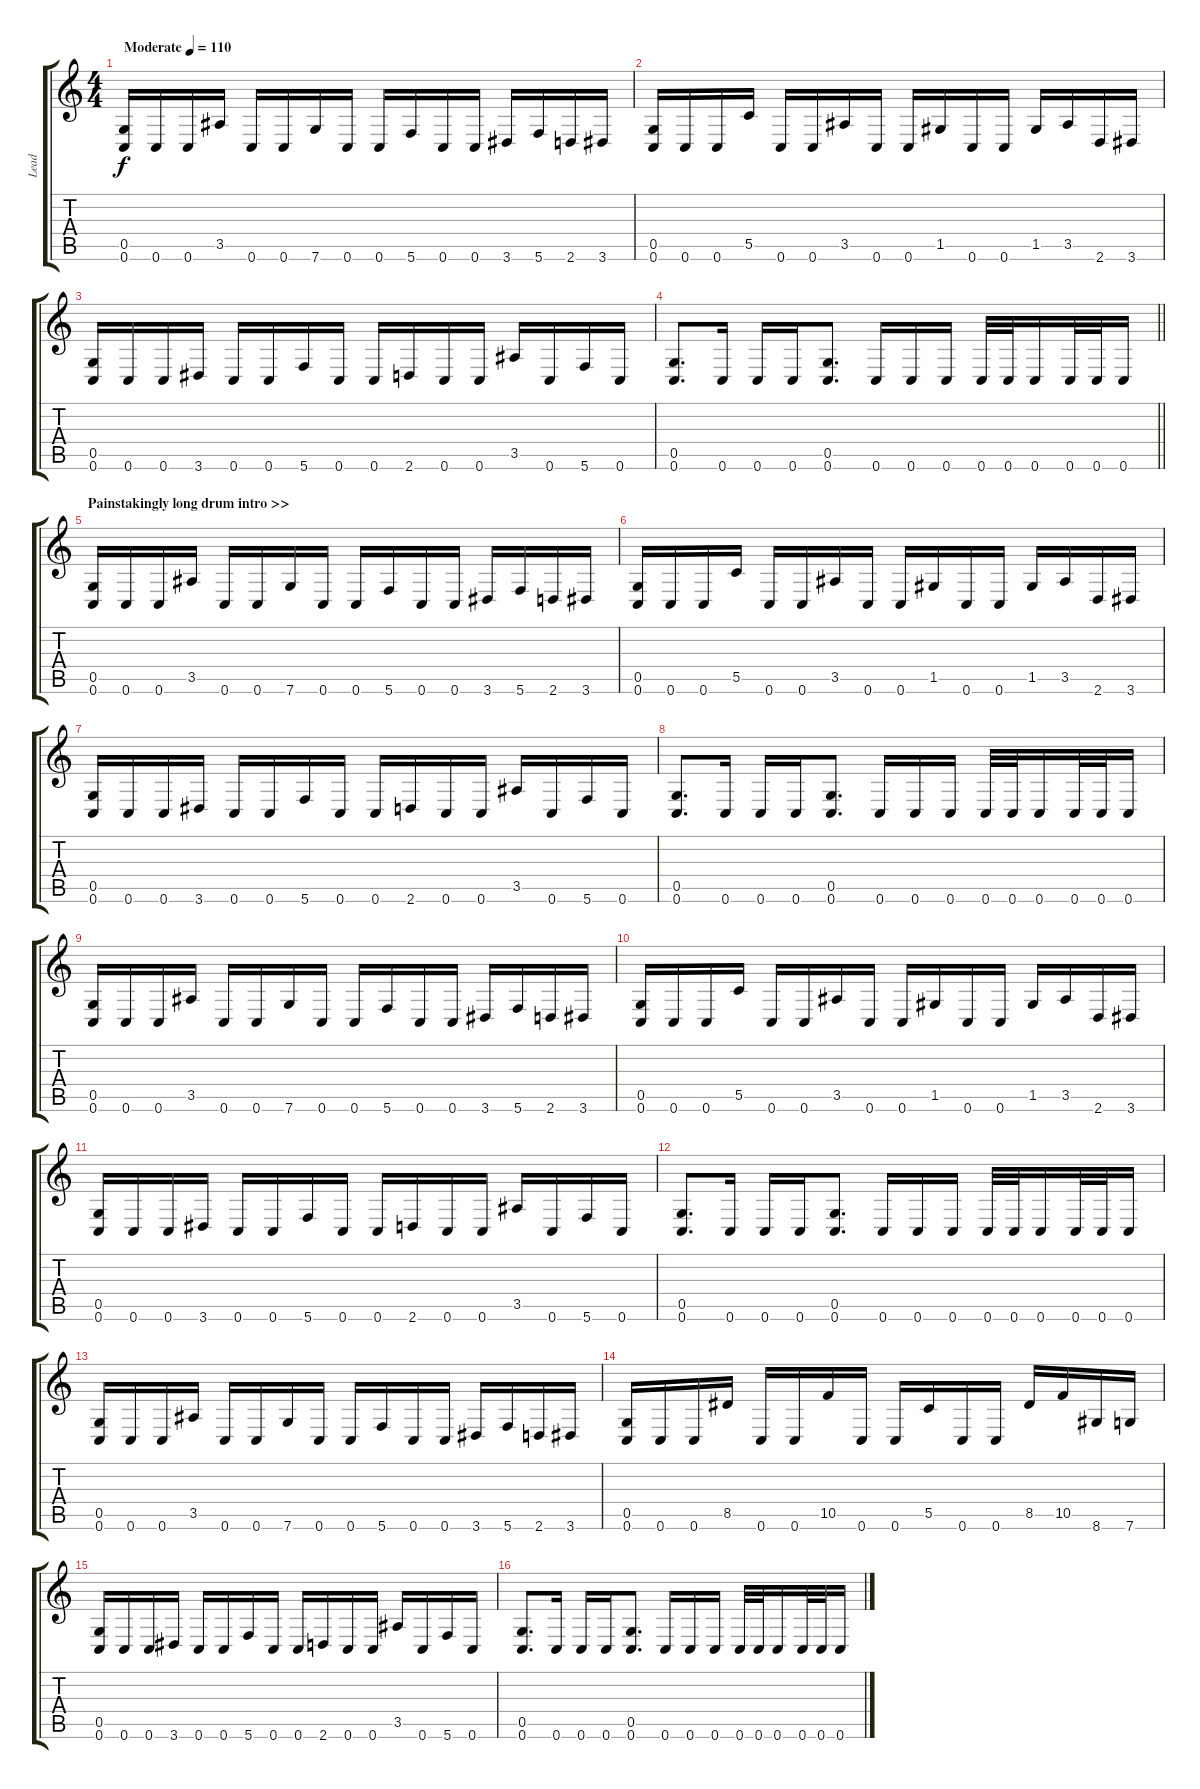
\track ("Lead" "Lead") {instrument overdrivenguitar}
\staff {score tabs}
\tuning (D4 A3 F3 C3 G2 C2) {hide}
\ts (4 4)
\tempo (110 "Moderate")
\clef g2
\ks c
(0.5 0.6).16{dy f instrument overdrivenguitar} 0.6.16 0.6.16 3.5.16 0.6.16 0.6.16 7.6.16 0.6.16 0.6.16 5.6.16 0.6.16 0.6.16 3.6.16 5.6.16 2.6.16 3.6.16 |
(0.5 0.6).16 0.6.16 0.6.16 5.5.16 0.6.16 0.6.16 3.5.16 0.6.16 0.6.16 1.5.16 0.6.16 0.6.16 1.5.16 3.5.16 2.6.16 3.6.16 |
(0.5 0.6).16 0.6.16 0.6.16 3.6.16 0.6.16 0.6.16 5.6.16 0.6.16 0.6.16 2.6.16 0.6.16 0.6.16 3.5.16 0.6.16 5.6.16 0.6.16 |
\barLineRight lightlight
(0.5 0.6).8{d} 0.6.16 0.6.16 0.6.16 (0.5 0.6).8{d} 0.6.16 0.6.16 0.6.16 0.6.32 0.6.32 0.6.16 0.6.32 0.6.32 0.6.16 |
\section ("" "Painstakingly long drum intro >>")
(0.5 0.6).16 0.6.16 0.6.16 3.5.16 0.6.16 0.6.16 7.6.16 0.6.16 0.6.16 5.6.16 0.6.16 0.6.16 3.6.16 5.6.16 2.6.16 3.6.16 |
(0.5 0.6).16 0.6.16 0.6.16 5.5.16 0.6.16 0.6.16 3.5.16 0.6.16 0.6.16 1.5.16 0.6.16 0.6.16 1.5.16 3.5.16 2.6.16 3.6.16 |
(0.5 0.6).16 0.6.16 0.6.16 3.6.16 0.6.16 0.6.16 5.6.16 0.6.16 0.6.16 2.6.16 0.6.16 0.6.16 3.5.16 0.6.16 5.6.16 0.6.16 |
(0.5 0.6).8{d} 0.6.16 0.6.16 0.6.16 (0.5 0.6).8{d} 0.6.16 0.6.16 0.6.16 0.6.32 0.6.32 0.6.16 0.6.32 0.6.32 0.6.16 |
(0.5 0.6).16 0.6.16 0.6.16 3.5.16 0.6.16 0.6.16 7.6.16 0.6.16 0.6.16 5.6.16 0.6.16 0.6.16 3.6.16 5.6.16 2.6.16 3.6.16 |
(0.5 0.6).16 0.6.16 0.6.16 5.5.16 0.6.16 0.6.16 3.5.16 0.6.16 0.6.16 1.5.16 0.6.16 0.6.16 1.5.16 3.5.16 2.6.16 3.6.16 |
(0.5 0.6).16 0.6.16 0.6.16 3.6.16 0.6.16 0.6.16 5.6.16 0.6.16 0.6.16 2.6.16 0.6.16 0.6.16 3.5.16 0.6.16 5.6.16 0.6.16 |
(0.5 0.6).8{d} 0.6.16 0.6.16 0.6.16 (0.5 0.6).8{d} 0.6.16 0.6.16 0.6.16 0.6.32 0.6.32 0.6.16 0.6.32 0.6.32 0.6.16 |
(0.5 0.6).16 0.6.16 0.6.16 3.5.16 0.6.16 0.6.16 7.6.16 0.6.16 0.6.16 5.6.16 0.6.16 0.6.16 3.6.16 5.6.16 2.6.16 3.6.16 |
(0.5 0.6).16 0.6.16 0.6.16 8.5.16 0.6.16 0.6.16 10.5.16 0.6.16 0.6.16 5.5.16 0.6.16 0.6.16 8.5.16 10.5.16 8.6.16 7.6.16 |
(0.5 0.6).16 0.6.16 0.6.16 3.6.16 0.6.16 0.6.16 5.6.16 0.6.16 0.6.16 2.6.16 0.6.16 0.6.16 3.5.16 0.6.16 5.6.16 0.6.16 |
(0.5 0.6).8{d} 0.6.16 0.6.16 0.6.16 (0.5 0.6).8{d} 0.6.16 0.6.16 0.6.16 0.6.32 0.6.32 0.6.16 0.6.32 0.6.32 0.6.16
